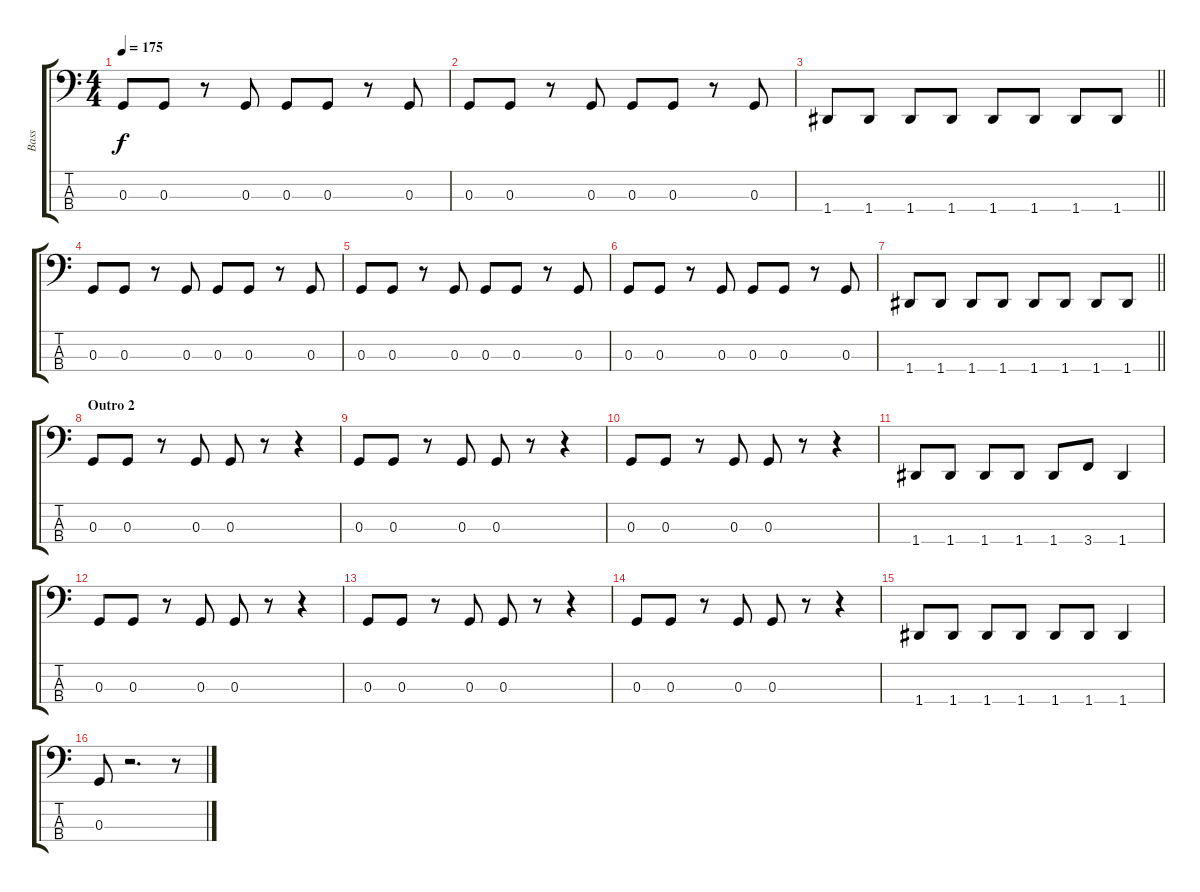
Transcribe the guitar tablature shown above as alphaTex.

\track ("Bass" "Bass") {instrument electricbasspick}
\staff {score tabs}
\tuning (F2 C2 G1 D1) {hide}
\ts (4 4)
\tempo 175
\clef f4
\ks c
0.3.8{dy f} 0.3.8 r.8 0.3.8 0.3.8 0.3.8 r.8 0.3.8 |
0.3.8 0.3.8 r.8 0.3.8 0.3.8 0.3.8 r.8 0.3.8 |
\barLineRight lightlight
1.4.8 1.4.8 1.4.8 1.4.8 1.4.8 1.4.8 1.4.8 1.4.8 |
0.3.8 0.3.8 r.8 0.3.8 0.3.8 0.3.8 r.8 0.3.8 |
0.3.8 0.3.8 r.8 0.3.8 0.3.8 0.3.8 r.8 0.3.8 |
0.3.8 0.3.8 r.8 0.3.8 0.3.8 0.3.8 r.8 0.3.8 |
\barLineRight lightlight
1.4.8 1.4.8 1.4.8 1.4.8 1.4.8 1.4.8 1.4.8 1.4.8 |
\section ("" "Outro 2")
0.3.8 0.3.8 r.8 0.3.8 0.3.8 r.8 r.4 |
0.3.8 0.3.8 r.8 0.3.8 0.3.8 r.8 r.4 |
0.3.8 0.3.8 r.8 0.3.8 0.3.8 r.8 r.4 |
1.4.8 1.4.8 1.4.8 1.4.8 1.4.8 3.4.8 1.4.4 |
0.3.8 0.3.8 r.8 0.3.8 0.3.8 r.8 r.4 |
0.3.8 0.3.8 r.8 0.3.8 0.3.8 r.8 r.4 |
0.3.8 0.3.8 r.8 0.3.8 0.3.8 r.8 r.4 |
1.4.8 1.4.8 1.4.8 1.4.8 1.4.8 1.4.8 1.4.4 |
0.3.8 r.2{d} r.8
